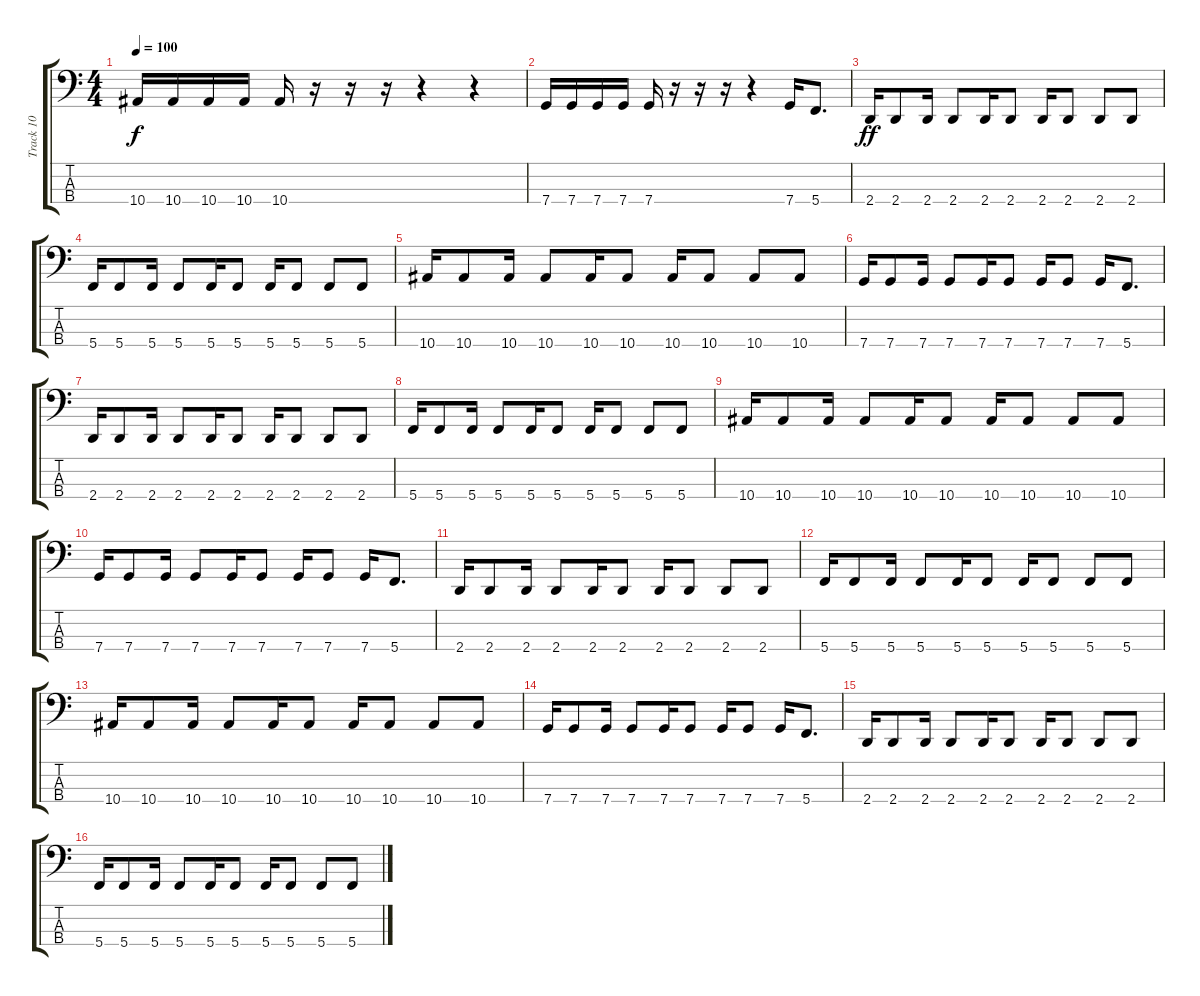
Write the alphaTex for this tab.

\track ("Track 10" "Track 10") {instrument electricbassfinger}
\staff {score tabs}
\tuning (F2 C2 G1 C1) {hide}
\ts (4 4)
\tempo 100
\clef f4
\ks c
10.4.16{dy f} 10.4.16 10.4.16 10.4.16 10.4.16 r.16 r.16 r.16 r.4 r.4 |
7.4.16 7.4.16 7.4.16 7.4.16 7.4.16 r.16 r.16 r.16 r.4 7.4.16 5.4.8{d} |
2.4.16{dy ff} 2.4.8 2.4.16 2.4.8 2.4.16 2.4.8 2.4.16 2.4.8 2.4.8 2.4.8 |
5.4.16 5.4.8 5.4.16 5.4.8 5.4.16 5.4.8 5.4.16 5.4.8 5.4.8 5.4.8 |
10.4.16 10.4.8 10.4.16 10.4.8 10.4.16 10.4.8 10.4.16 10.4.8 10.4.8 10.4.8 |
7.4.16 7.4.8 7.4.16 7.4.8 7.4.16 7.4.8 7.4.16 7.4.8 7.4.16 5.4.8{d} |
2.4.16 2.4.8 2.4.16 2.4.8 2.4.16 2.4.8 2.4.16 2.4.8 2.4.8 2.4.8 |
5.4.16 5.4.8 5.4.16 5.4.8 5.4.16 5.4.8 5.4.16 5.4.8 5.4.8 5.4.8 |
10.4.16 10.4.8 10.4.16 10.4.8 10.4.16 10.4.8 10.4.16 10.4.8 10.4.8 10.4.8 |
7.4.16 7.4.8 7.4.16 7.4.8 7.4.16 7.4.8 7.4.16 7.4.8 7.4.16 5.4.8{d} |
2.4.16 2.4.8 2.4.16 2.4.8 2.4.16 2.4.8 2.4.16 2.4.8 2.4.8 2.4.8 |
5.4.16 5.4.8 5.4.16 5.4.8 5.4.16 5.4.8 5.4.16 5.4.8 5.4.8 5.4.8 |
10.4.16 10.4.8 10.4.16 10.4.8 10.4.16 10.4.8 10.4.16 10.4.8 10.4.8 10.4.8 |
7.4.16 7.4.8 7.4.16 7.4.8 7.4.16 7.4.8 7.4.16 7.4.8 7.4.16 5.4.8{d} |
2.4.16 2.4.8 2.4.16 2.4.8 2.4.16 2.4.8 2.4.16 2.4.8 2.4.8 2.4.8 |
5.4.16 5.4.8 5.4.16 5.4.8 5.4.16 5.4.8 5.4.16 5.4.8 5.4.8 5.4.8
